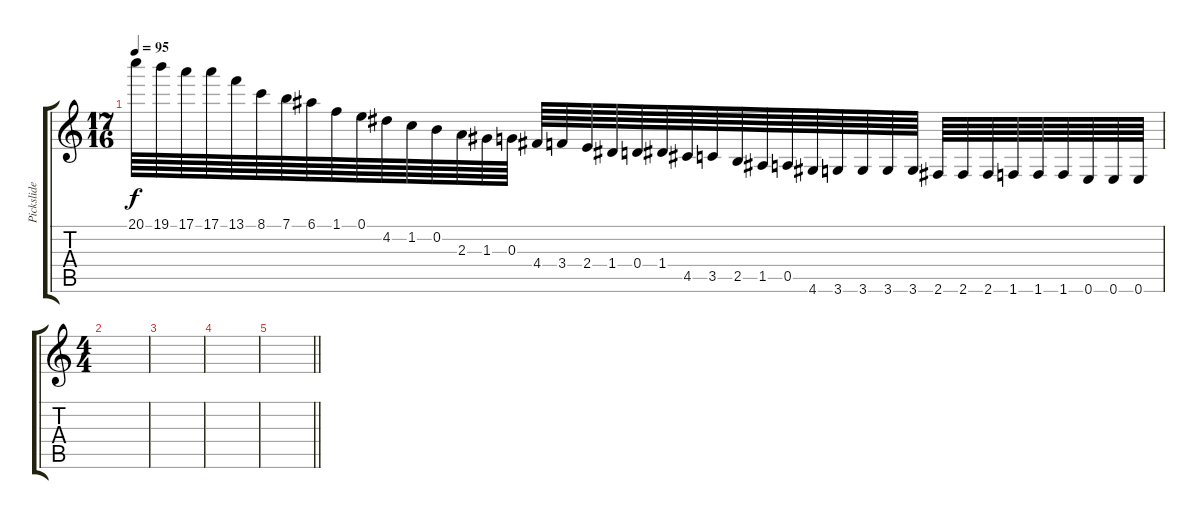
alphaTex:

\track ("Pickslide" "Pickslide") {instrument distortionguitar}
\staff {score tabs}
\tuning (E4 B3 G3 D3 A2 E2) {hide}
\ts (17 16)
\tempo 95
\clef g2
\ks c
20.1.64{dy f} 19.1.64 17.1.64 17.1.64 13.1.64 8.1.64 7.1.64 6.1.64 1.1.64 0.1.64 4.2.64 1.2.64 0.2.64 2.3.64 1.3.64 0.3.64 4.4.64 3.4.64 2.4.64 1.4.64 0.4.64 1.4.64 4.5.64 3.5.64 2.5.64 1.5.64 0.5.64 4.6.64 3.6.64 3.6.64 3.6.64 3.6.64 2.6.64 2.6.64 2.6.64 1.6.64 1.6.64 1.6.64 0.6.64 0.6.64 0.6.64 |
\ts (4 4)
|
|
|
\barLineRight lightlight
